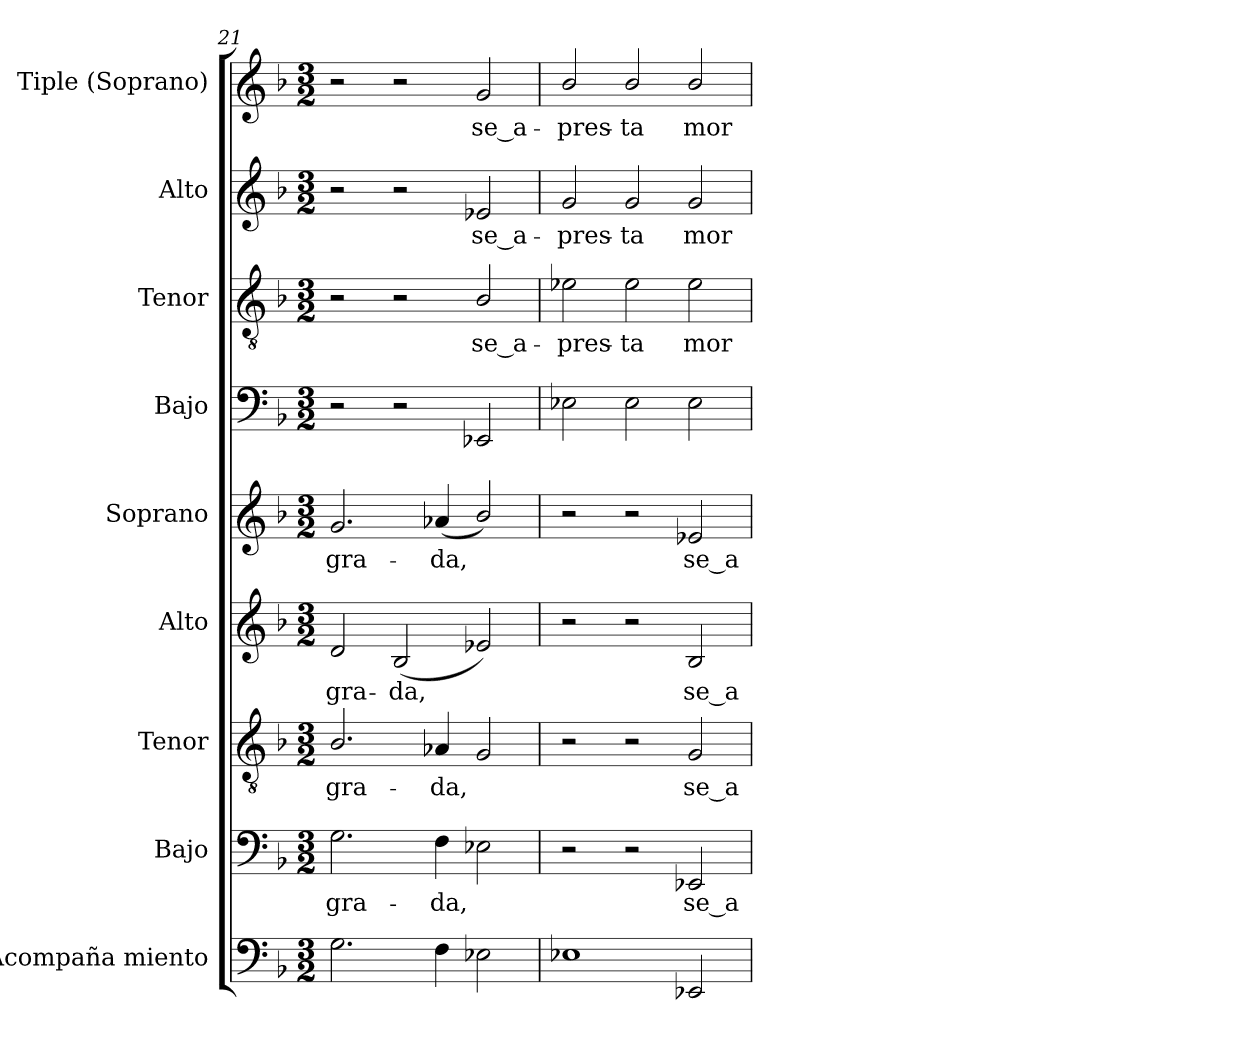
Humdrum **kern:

**kern	**kern	**text	**kern	**text	**kern	**text	**kern	**text	**kern	**kern	**text	**kern	**text	**kern	**text
*part9	*part8	*part8	*part7	*part7	*part6	*part6	*part5	*part5	*part4	*part3	*part3	*part2	*part2	*part1	*part1
*staff9	*staff8	*staff8	*staff7	*staff7	*staff6	*staff6	*staff5	*staff5	*staff4	*staff3	*staff3	*staff2	*staff2	*staff1	*staff1
*I"Acompaña miento	*I"Bajo	*	*I"Tenor	*	*I"Alto	*	*I"Soprano	*	*I"Bajo	*I"Tenor	*	*I"Alto	*	*I"Tiple (Soprano)	*
*I'Ac.	*I'B.	*	*I'T.	*	*I'A.	*	*I'S.	*	*I'B.	*I'T.	*	*I'A.	*	*I'S.	*
!!LO:PB:g=z
*clefF4	*clefF4	*	*clefGv2	*	*clefG2	*	*clefG2	*	*clefF4	*clefGv2	*	*clefG2	*	*clefG2	*
*	*	*	*ITrd7c12	*	*	*	*	*	*	*ITrd7c12	*	*	*	*	*
*k[b-]	*k[b-]	*	*k[b-]	*	*k[b-]	*	*k[b-]	*	*k[b-]	*k[b-]	*	*k[b-]	*	*k[b-]	*
*F:	*F:	*	*F:	*	*F:	*	*F:	*	*F:	*F:	*	*F:	*	*F:	*
*M3/2	*M3/2	*	*M3/2	*	*M3/2	*	*M3/2	*	*M3/2	*M3/2	*	*M3/2	*	*M3/2	*
=21	=21	=21	=21	=21	=21	=21	=21	=21	=21	=21	=21	=21	=21	=21	=21
!	!	!LO:LY:b:color=#000000	!	!	!	!	!	!	!	!	!	!	!	!	!
!	!	!	!	!LO:LY:b:color=#000000	!	!	!	!	!	!	!	!	!	!	!
!	!	!	!	!	!	!LO:LY:b:color=#000000	!	!	!	!	!	!	!	!	!
!	!	!	!	!	!	!	!	!LO:LY:b:color=#000000	!	!	!	!	!	!	!
2.Gi\	2.Gi\	-gra-	2.BB-i/	-gra-	2di/	-gra-	2.gi/	-gra-	2r	2r	.	2r	.	2r	.
!	!	!	!	!	!	!LO:LY:b:color=#000000	!	!	!	!	!	!	!	!	!
.	.	.	.	.	(2B-i/	-da,	.	.	2r	2r	.	2r	.	2r	.
!	!	!LO:LY:b:color=#000000	!	!	!	!	!	!	!	!	!	!	!	!	!
!	!	!	!	!LO:LY:b:color=#000000	!	!	!	!	!	!	!	!	!	!	!
!	!	!	!	!	!	!	!	!LO:LY:b:color=#000000	!	!	!	!	!	!	!
4Fi\	4Fi\	-da,	4AA-Xi/	-da,	.	.	(4a-Xi/	-da,	.	.	.	.	.	.	.
!	!	!	!	!	!	!	!	!	!	!	!LO:LY:b:color=#000000	!	!	!	!
!	!	!	!	!	!	!	!	!	!	!	!	!	!LO:LY:b:color=#000000	!	!
!	!	!	!	!	!	!	!	!	!	!	!	!	!	!	!LO:LY:b:color=#000000
2E-Xi\	2E-Xi\	.	2GGi/	.	2e-Xi/)	.	2b-i/)	.	2EE-Xi/	2BB-i/	se_a-	2e-Xi/	se_a-	2gi/	se_a-
=22	=22	=22	=22	=22	=22	=22	=22	=22	=22	=22	=22	=22	=22	=22	=22
!	!	!	!	!	!	!	!	!	!	!	!LO:LY:b:color=#000000	!	!	!	!
!	!	!	!	!	!	!	!	!	!	!	!	!	!LO:LY:b:color=#000000	!	!
!	!	!	!	!	!	!	!	!	!	!	!	!	!	!	!LO:LY:b:color=#000000
1E-i	2r	.	2r	.	2r	.	2r	.	2E-i\	2E-i\	-pres-	2gi/	-pres-	2b-i/	-pres-
!	!	!	!	!	!	!	!	!	!	!	!LO:LY:b:color=#000000	!	!	!	!
!	!	!	!	!	!	!	!	!	!	!	!	!	!LO:LY:b:color=#000000	!	!
!	!	!	!	!	!	!	!	!	!	!	!	!	!	!	!LO:LY:b:color=#000000
.	2r	.	2r	.	2r	.	2r	.	2E-i\	2E-i\	-ta	2gi/	-ta	2b-i/	-ta
!	!	!LO:LY:b:color=#000000	!	!	!	!	!	!	!	!	!	!	!	!	!
!	!	!	!	!LO:LY:b:color=#000000	!	!	!	!	!	!	!	!	!	!	!
!	!	!	!	!	!	!LO:LY:b:color=#000000	!	!	!	!	!	!	!	!	!
!	!	!	!	!	!	!	!	!LO:LY:b:color=#000000	!	!	!	!	!	!	!
!	!	!	!	!	!	!	!	!	!	!	!LO:LY:b:color=#000000	!	!	!	!
!	!	!	!	!	!	!	!	!	!	!	!	!	!LO:LY:b:color=#000000	!	!
!	!	!	!	!	!	!	!	!	!	!	!	!	!	!	!LO:LY:b:color=#000000
2EE-Xi/	2EE-Xi/	se_a-	2GGi/	se_a-	2B-i/	se_a-	2e-Xi/	se_a-	2E-i\	2E-i\	mor-	2gi/	mor-	2b-i/	mor-
=	=	=	=	=	=	=	=	=	=	=	=	=	=	=	=
*-	*-	*-	*-	*-	*-	*-	*-	*-	*-	*-	*-	*-	*-	*-	*-
